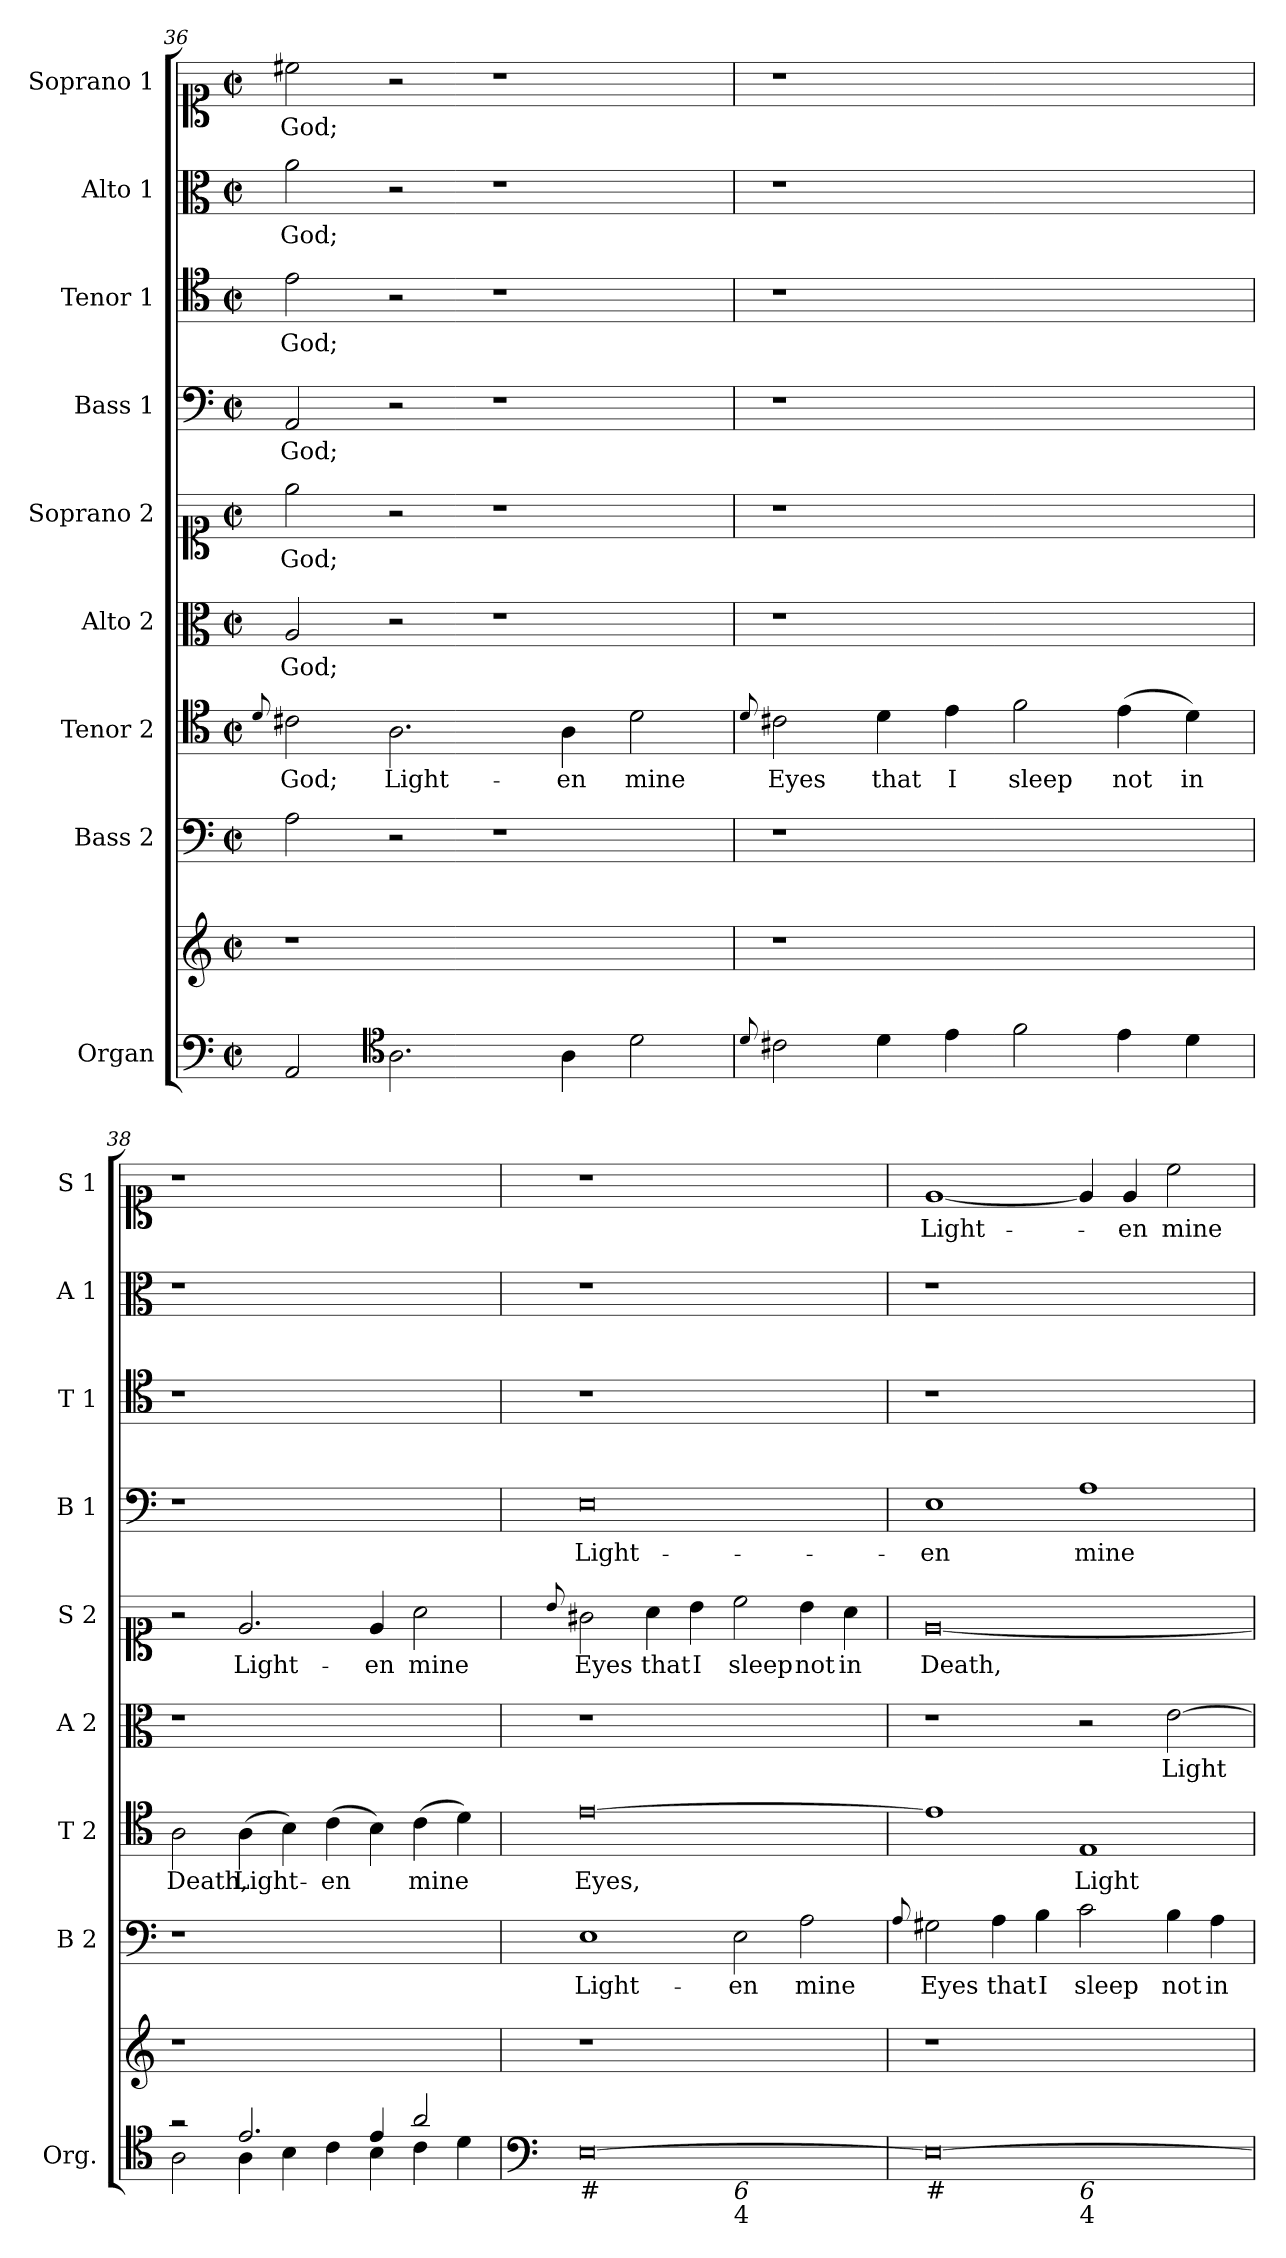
**kern	**kern	**kern	**text	**kern	**text	**kern	**text	**kern	**text	**kern	**text	**kern	**text	**kern	**text	**kern	**text
*part9	*part9	*part8	*part8	*part7	*part7	*part6	*part6	*part5	*part5	*part4	*part4	*part3	*part3	*part2	*part2	*part1	*part1
*staff10	*staff9	*staff8	*staff8	*staff7	*staff7	*staff6	*staff6	*staff5	*staff5	*staff4	*staff4	*staff3	*staff3	*staff2	*staff2	*staff1	*staff1
*I"Organ	*	*I"Bass 2	*	*I"Tenor 2	*	*I"Alto 2	*	*I"Soprano 2	*	*I"Bass 1	*	*I"Tenor 1	*	*I"Alto 1	*	*I"Soprano 1	*
*I'Org.	*	*I'B 2	*	*I'T 2	*	*I'A 2	*	*I'S 2	*	*I'B 1	*	*I'T 1	*	*I'A 1	*	*I'S 1	*
*clefF4	*clefG2	*clefF4	*	*clefC4	*	*clefC3	*	*clefC1	*	*clefF4	*	*clefC4	*	*clefC3	*	*clefC1	*
*k[]	*k[]	*k[]	*	*k[]	*	*k[]	*	*k[]	*	*k[]	*	*k[]	*	*k[]	*	*k[]	*
*a:	*a:	*a:	*	*a:	*	*a:	*	*a:	*	*a:	*	*a:	*	*a:	*	*a:	*
*M2/2	*M2/2	*M2/2	*	*M2/2	*	*M2/2	*	*M2/2	*	*M2/2	*	*M2/2	*	*M2/2	*	*M2/2	*
*met(c|)	*met(c|)	*met(c|)	*	*met(c|)	*	*met(c|)	*	*met(c|)	*	*met(c|)	*	*met(c|)	*	*met(c|)	*	*met(c|)	*
=36	=36	=36	=36	=36	=36	=36	=36	=36	=36	=36	=36	=36	=36	=36	=36	=36	=36
.	.	.	.	8qqd/	.	.	.	.	.	.	.	.	.	.	.	.	.
!	!	!	!	!	!LO:LY:b	!	!LO:LY:b	!	!LO:LY:b	!	!LO:LY:b	!	!LO:LY:b	!	!LO:LY:b	!	!LO:LY:b
2AA/	1r	2A\	.	2c#X\	God;	2A/	God;	2ee\	God;	2AA/	God;	2e\	God;	2a\	God;	2cc#X\	God;
*clefC4	*	*	*	*	*	*	*	*	*	*	*	*	*	*	*	*	*
!	!	!	!	!	!LO:LY:b	!	!	!	!	!	!	!	!	!	!	!	!
2.A\	.	2r	.	2.A\	Light-	2r	.	2r	.	2r	.	2r	.	2r	.	2r	.
.	1ryy	1r	.	.	.	1r	.	1r	.	1r	.	1r	.	1r	.	1r	.
!	!	!	!	!	!LO:LY:b	!	!	!	!	!	!	!	!	!	!	!	!
4A\	.	.	.	4A\	-en	.	.	.	.	.	.	.	.	.	.	.	.
!	!	!	!	!	!LO:LY:b	!	!	!	!	!	!	!	!	!	!	!	!
2d\	.	.	.	2d\	mine	.	.	.	.	.	.	.	.	.	.	.	.
=37	=37	=37	=37	=37	=37	=37	=37	=37	=37	=37	=37	=37	=37	=37	=37	=37	=37
8qqd/	.	.	.	8qqd/	.	.	.	.	.	.	.	.	.	.	.	.	.
!	!	!	!	!	!LO:LY:b	!	!	!	!	!	!	!	!	!	!	!	!
2c#X\	1r	1r	.	2c#X\	Eyes	1r	.	1r	.	1r	.	1r	.	1r	.	1r	.
!	!	!	!	!	!LO:LY:b	!	!	!	!	!	!	!	!	!	!	!	!
4d\	.	.	.	4d\	that	.	.	.	.	.	.	.	.	.	.	.	.
!	!	!	!	!	!LO:LY:b	!	!	!	!	!	!	!	!	!	!	!	!
4e\	.	.	.	4e\	I	.	.	.	.	.	.	.	.	.	.	.	.
!	!	!	!	!	!LO:LY:b	!	!	!	!	!	!	!	!	!	!	!	!
2f\	1ryy	1ryy	.	2f\	sleep	1ryy	.	1ryy	.	1ryy	.	1ryy	.	1ryy	.	1ryy	.
!	!	!	!	!	!LO:LY:b	!	!	!	!	!	!	!	!	!	!	!	!
4e\	.	.	.	(>4e\	not	.	.	.	.	.	.	.	.	.	.	.	.
!	!	!	!	!	!LO:LY:b	!	!	!	!	!	!	!	!	!	!	!	!
4d\	.	.	.	4d\)	in	.	.	.	.	.	.	.	.	.	.	.	.
!!LO:PB:g=z
=38	=38	=38	=38	=38	=38	=38	=38	=38	=38	=38	=38	=38	=38	=38	=38	=38	=38
*^	*	*	*	*	*	*	*	*	*	*	*	*	*	*	*	*	*
!	!	!	!	!	!	!LO:LY:b	!	!	!	!	!	!	!	!	!	!	!	!
2rg	2A\	1r	1r	.	2A\	Death,	1r	.	2r	.	1r	.	1r	.	1r	.	1r	.
!	!	!	!	!	!	!LO:LY:b	!	!	!	!LO:LY:b	!	!	!	!	!	!	!	!
2.e/	4A\	.	.	.	(>4A\	Light-	.	.	2.e/	Light-	.	.	.	.	.	.	.	.
.	4B\	.	.	.	4B\)	.	.	.	.	.	.	.	.	.	.	.	.	.
!	!	!	!	!	!	!LO:LY:b	!	!	!	!	!	!	!	!	!	!	!	!
.	4c\	1ryy	1ryy	.	(>4c\	-en	1ryy	.	.	.	1ryy	.	1ryy	.	1ryy	.	1ryy	.
!	!	!	!	!	!	!	!	!	!	!LO:LY:b	!	!	!	!	!	!	!	!
4e/	4B\	.	.	.	4B\)	.	.	.	4e/	-en	.	.	.	.	.	.	.	.
!	!	!	!	!	!	!LO:LY:b	!	!	!	!LO:LY:b	!	!	!	!	!	!	!	!
2a/	4c\	.	.	.	(>4c\	mine	.	.	2a\	mine	.	.	.	.	.	.	.	.
.	4d\	.	.	.	4d\)	.	.	.	.	.	.	.	.	.	.	.	.	.
=39	=39	=39	=39	=39	=39	=39	=39	=39	=39	=39	=39	=39	=39	=39	=39	=39	=39	=39
*clefF4	*	*	*	*	*	*	*	*	*	*	*	*	*	*	*	*	*	*
.	.	.	.	.	.	.	.	.	8qqb/	.	.	.	.	.	.	.	.	.
!LO:TX:b:i:t=#	!	!	!	!	!	!	!	!	!	!	!	!	!	!	!	!	!	!
!	!	!	!	!LO:LY:b	!	!LO:LY:b	!	!	!	!LO:LY:b	!	!LO:LY:b	!	!	!	!	!	!
[0E	1ryy	1r	1E	Light-	[0e	Eyes,	1r	.	2g#X\	Eyes	0E	Light-	1r	.	1r	.	1r	.
!	!	!	!	!	!	!	!	!	!	!LO:LY:b	!	!	!	!	!	!	!	!
.	.	.	.	.	.	.	.	.	4a\	that	.	.	.	.	.	.	.	.
!	!	!	!	!	!	!	!	!	!	!LO:LY:b	!	!	!	!	!	!	!	!
.	.	.	.	.	.	.	.	.	4b\	I	.	.	.	.	.	.	.	.
!	!LO:TX:b:i:t=6	!	!	!	!	!	!	!	!	!	!	!	!	!	!	!	!	!
!	!LO:TX:b:t=4	!	!	!	!	!	!	!	!	!	!	!	!	!	!	!	!	!
!	!	!	!	!LO:LY:b	!	!	!	!	!	!LO:LY:b	!	!	!	!	!	!	!	!
.	1ryy	1ryy	2E\	-en	.	.	1ryy	.	2cc\	sleep	.	.	1ryy	.	1ryy	.	1ryy	.
!	!	!	!	!LO:LY:b	!	!	!	!	!	!LO:LY:b	!	!	!	!	!	!	!	!
.	.	.	2A\	mine	.	.	.	.	4b\	not	.	.	.	.	.	.	.	.
!	!	!	!	!	!	!	!	!	!	!LO:LY:b	!	!	!	!	!	!	!	!
.	.	.	.	.	.	.	.	.	4a\	in	.	.	.	.	.	.	.	.
=40	=40	=40	=40	=40	=40	=40	=40	=40	=40	=40	=40	=40	=40	=40	=40	=40	=40	=40
.	.	.	8qqA/	.	.	.	.	.	.	.	.	.	.	.	.	.	.	.
!LO:TX:b:i:t=#	!	!	!	!	!	!	!	!	!	!	!	!	!	!	!	!	!	!
!	!	!	!	!LO:LY:b	!	!	!	!	!	!LO:LY:b	!	!LO:LY:b	!	!	!	!	!	!LO:LY:b
0E_	1ryy	1r	2G#X\	Eyes	1e]	.	1r	.	[0e	Death,	1E	-en	1r	.	1r	.	[1e	Light-
!	!	!	!	!LO:LY:b	!	!	!	!	!	!	!	!	!	!	!	!	!	!
.	.	.	4A\	that	.	.	.	.	.	.	.	.	.	.	.	.	.	.
!	!	!	!	!LO:LY:b	!	!	!	!	!	!	!	!	!	!	!	!	!	!
.	.	.	4B\	I	.	.	.	.	.	.	.	.	.	.	.	.	.	.
!	!LO:TX:b:i:t=6	!	!	!	!	!	!	!	!	!	!	!	!	!	!	!	!	!
!	!LO:TX:b:t=4	!	!	!	!	!	!	!	!	!	!	!	!	!	!	!	!	!
!	!	!	!	!LO:LY:b	!	!LO:LY:b	!	!	!	!	!	!LO:LY:b	!	!	!	!	!	!
.	1ryy	1ryy	2c\	sleep	1E	Light-	2r	.	.	.	1A	mine	1ryy	.	1ryy	.	4e/]	.
!	!	!	!	!	!	!	!	!	!	!	!	!	!	!	!	!	!	!LO:LY:b
.	.	.	.	.	.	.	.	.	.	.	.	.	.	.	.	.	4e/	-en
!	!	!	!	!LO:LY:b	!	!	!	!LO:LY:b	!	!	!	!	!	!	!	!	!	!LO:LY:b
.	.	.	4B\	not	.	.	[2e\	Light-	.	.	.	.	.	.	.	.	2cc\	mine
!	!	!	!	!LO:LY:b	!	!	!	!	!	!	!	!	!	!	!	!	!	!
.	.	.	4A\	in	.	.	.	.	.	.	.	.	.	.	.	.	.	.
*v	*v	*	*	*	*	*	*	*	*	*	*	*	*	*	*	*	*	*
=	=	=	=	=	=	=	=	=	=	=	=	=	=	=	=	=	=
*-	*-	*-	*-	*-	*-	*-	*-	*-	*-	*-	*-	*-	*-	*-	*-	*-	*-
